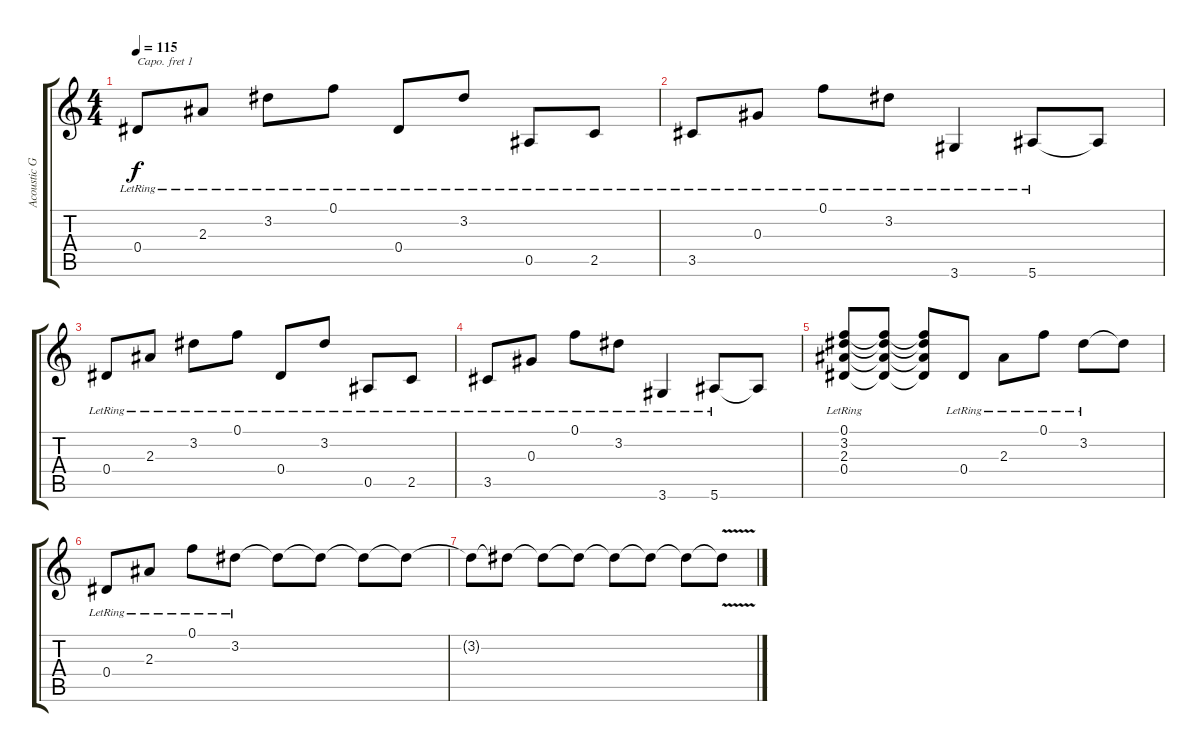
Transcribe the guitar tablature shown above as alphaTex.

\track ("Acoustic Guitar" "Acoustic G") {instrument acousticguitarnylon}
\staff {score tabs}
\capo 1
\tuning (E4 B3 G3 D3 A2 E2) {hide}
\ts (4 4)
\tempo 115
\clef g2
\ks c
0.4{lr}.8{dy f} 2.3{lr}.8 3.2{lr}.8 0.1{lr}.8 0.4{lr}.8 3.2{lr}.8 0.5{lr}.8 2.5{lr}.8 |
3.5{lr}.8 0.3{lr}.8 0.1{lr}.8 3.2{lr}.8 3.6{lr}.4 5.6{lr}.8 5.6{t}.8 |
0.4{lr}.8 2.3{lr}.8 3.2{lr}.8 0.1{lr}.8 0.4{lr}.8 3.2{lr}.8 0.5{lr}.8 2.5{lr}.8 |
3.5{lr}.8 0.3{lr}.8 0.1{lr}.8 3.2{lr}.8 3.6{lr}.4 5.6{lr}.8 5.6{t}.8 |
(0.1{lr} 3.2{lr} 2.3{lr} 0.4{lr}).8 (0.1{t} 3.2{t} 2.3{t} 0.4{t}).8 (0.1{t} 3.2{t} 2.3{t} 0.4{t}).8 0.4{lr}.8 2.3{lr}.8 0.1{lr}.8 3.2{lr}.8 3.2{t}.8 |
0.4{lr}.8 2.3{lr}.8 0.1{lr}.8 3.2{lr}.8 3.2{t}.8 3.2{t}.8 3.2{t}.8 3.2{t}.8 |
3.2{t}.8 3.2{t}.8 3.2{t}.8 3.2{t}.8 3.2{t}.8 3.2{t}.8 3.2{t}.8 3.2{v t}.8
